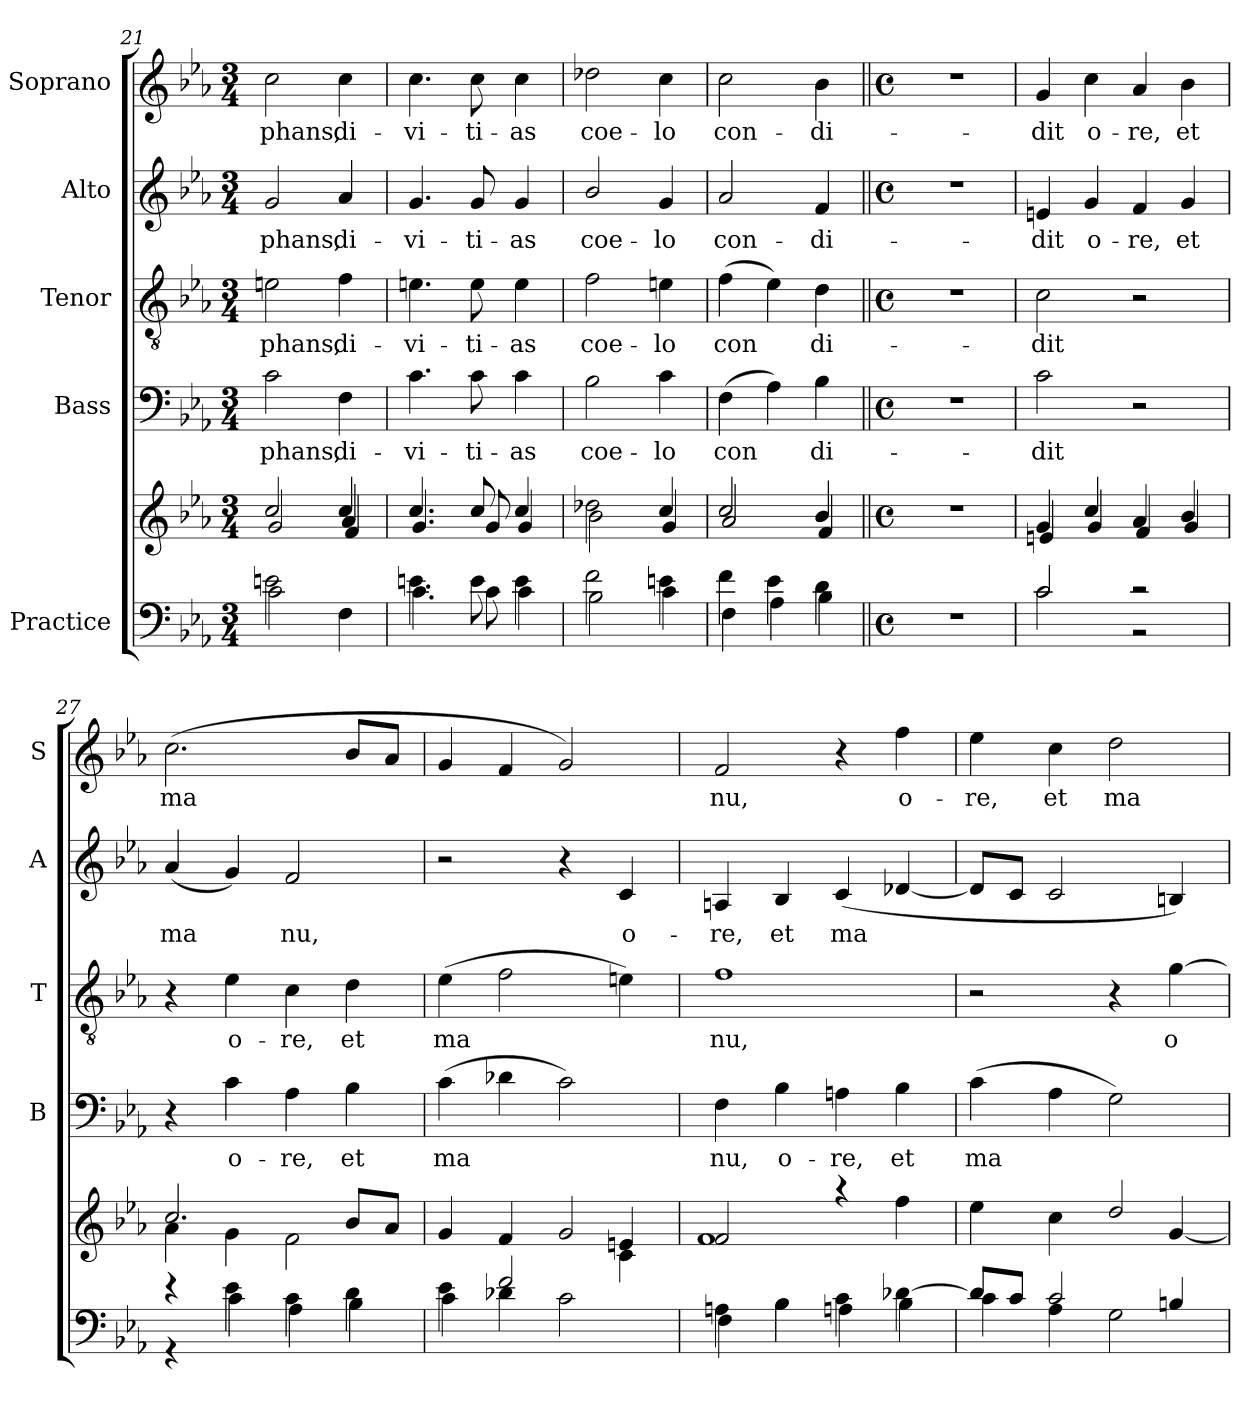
**kern	**kern	**kern	**text	**kern	**text	**kern	**text	**kern	**text
*part5	*part5	*part4	*part4	*part3	*part3	*part2	*part2	*part1	*part1
*staff6	*staff5	*staff4	*staff4	*staff3	*staff3	*staff2	*staff2	*staff1	*staff1
*I"Practice	*	*I"Bass	*	*I"Tenor	*	*I"Alto	*	*I"Soprano	*
*	*	*I'B	*	*I'T	*	*I'A	*	*I'S	*
*clefF4	*clefG2	*clefF4	*	*clefGv2	*	*clefG2	*	*clefG2	*
*k[b-e-a-]	*k[b-e-a-]	*k[b-e-a-]	*	*k[b-e-a-]	*	*k[b-e-a-]	*	*k[b-e-a-]	*
*E-:	*E-:	*E-:	*	*E-:	*	*E-:	*	*E-:	*
*M3/4	*M3/4	*M3/4	*	*M3/4	*	*M3/4	*	*M3/4	*
=21	=21	=21	=21	=21	=21	=21	=21	=21	=21
*^	*^	*	*	*	*	*	*	*	*
*	*	*	*^	*	*	*	*	*	*	*	*
!	!	!	!	!	!	!LO:LY:b	!	!LO:LY:b	!	!LO:LY:b	!	!LO:LY:b
2en\	2c\	2cc/	2g/	2ryy	2c\	-phans,	2en\	phans,	2g/	-phans,	2cc\	phans,
!	!	!	!	!	!	!LO:LY:b	!	!LO:LY:b	!	!LO:LY:b	!	!LO:LY:b
4ryy	4F\	4cc/	4a-/	4f/	4F\	di-	4f\	di-	4a-/	di-	4cc\	di-
=22	=22	=22	=22	=22	=22	=22	=22	=22	=22	=22	=22	=22
!	!	!	!	!	!	!LO:LY:b	!	!LO:LY:b	!	!LO:LY:b	!	!LO:LY:b
*	*	*	*v	*v	*	*	*	*	*	*	*	*
4.en\	4.c\	4.cc/	4.g/	4.c\	-vi-	4.en\	-vi-	4.g/	-vi-	4.cc\	-vi-
!	!	!	!	!	!LO:LY:b	!	!LO:LY:b	!	!LO:LY:b	!	!LO:LY:b
8e\	8c\	8cc/	8g/	8c\	-ti-	8e\	-ti-	8g/	-ti-	8cc\	-ti-
!	!	!	!	!	!LO:LY:b	!	!LO:LY:b	!	!LO:LY:b	!	!LO:LY:b
4e\	4c\	4cc/	4g/	4c\	-as	4e\	-as	4g/	-as	4cc\	-as
=23	=23	=23	=23	=23	=23	=23	=23	=23	=23	=23	=23
!	!	!	!	!	!LO:LY:b	!	!LO:LY:b	!	!LO:LY:b	!	!LO:LY:b
2f\	2B-\	2dd-X\	2b-\	2B-\	coe-	2f\	coe-	2b-/	coe-	2dd-X\	coe-
!	!	!	!	!	!LO:LY:b	!	!LO:LY:b	!	!LO:LY:b	!	!LO:LY:b
4en\	4c\	4cc/	4g/	4c\	-lo	4en\	-lo	4g/	-lo	4cc\	-lo
=24	=24	=24	=24	=24	=24	=24	=24	=24	=24	=24	=24
!	!	!	!	!	!LO:LY:b	!	!LO:LY:b	!	!LO:LY:b	!	!LO:LY:b
4f\	4F\	2cc/	2a-/	(>4F\	con­	(>4f\	con­	2a-/	con-	2cc\	con-
4e-\	4A-\	.	.	4A-\)	.	4e-\)	.	.	.	.	.
!	!	!	!	!	!LO:LY:b	!	!LO:LY:b	!	!LO:LY:b	!	!LO:LY:b
4d\	4B-\	4b-/	4f/	4B-\	di-	4d\	di-	4f/	-di-	4b-\	-di-
*v	*v	*	*	*	*	*	*	*	*	*	*
*	*v	*v	*	*	*	*	*	*	*	*
=25||	=25||	=25||	=25||	=25||	=25||	=25||	=25||	=25||	=25||
*M4/4	*M4/4	*M4/4	*	*M4/4	*	*M4/4	*	*M4/4	*
*met(c)	*met(c)	*met(c)	*	*met(c)	*	*met(c)	*	*met(c)	*
1r	1r	1r	.	1r	.	1r	.	1r	.
!!LO:PB:g=z
=26	=26	=26	=26	=26	=26	=26	=26	=26	=26
*^	*^	*	*	*	*	*	*	*	*
!	!	!	!	!	!LO:LY:b	!	!LO:LY:b	!	!LO:LY:b	!	!LO:LY:b
2c/	2c\	4g/	4en/	2c\	-dit	2c\	-dit	4en/	-dit	4g/	-dit
!	!	!	!	!	!	!	!	!	!LO:LY:b	!	!LO:LY:b
.	.	4cc/	4g/	.	.	.	.	4g/	o-	4cc\	o-
!	!	!	!	!	!	!	!	!	!LO:LY:b	!	!LO:LY:b
2r	2r	4a-/	4f/	2r	.	2r	.	4f/	-re,	4a-/	-re,
!	!	!	!	!	!	!	!	!	!LO:LY:b	!	!LO:LY:b
.	.	4b-/	4g/	.	.	.	.	4g/	et	4b-\	et
=27	=27	=27	=27	=27	=27	=27	=27	=27	=27	=27	=27
!	!	!	!	!	!	!	!	!	!LO:LY:b	!	!LO:LY:b
4r	4r	2.cc/	4a-\	4r	.	4r	.	(<4a-/	ma­	(<2.cc\	ma­
!	!	!	!	!	!LO:LY:b	!	!LO:LY:b	!	!	!	!
4e-\	4c\	.	4g\	4c\	o-	4e-\	o-	4g/)	.	.	.
!	!	!	!	!	!LO:LY:b	!	!LO:LY:b	!	!LO:LY:b	!	!
4c\	4A-\	.	2f\	4A-\	-re,	4c\	-re,	2f/	nu,	.	.
!	!	!	!	!	!LO:LY:b	!	!LO:LY:b	!	!	!	!
4d\	4B-\	8b-/L	.	4B-\	et	4d\	et	.	.	8b-/L	.
.	.	8a-/J	.	.	.	.	.	.	.	8a-/J	.
=28	=28	=28	=28	=28	=28	=28	=28	=28	=28	=28	=28
*	*	*	*^	*	*	*	*	*	*	*	*
!	!	!	!	!	!	!LO:LY:b	!	!LO:LY:b	!	!	!	!
4e-\	4c\	4g/	2ryy	2.ryy	(>4c\	ma­	(>4e-\	ma­	2r	.	4g/	.
2f/	4d-X\	4f/	.	.	4d-X\	.	2f\	.	.	.	4f/	.
.	2c\	2g/	4ryy	.	2c\)	.	.	.	4r	.	2g/)	.
!	!	!	!	!	!	!	!	!	!	!LO:LY:b	!	!
4ryy	.	.	4c\	4en/	.	.	4en\)	.	4c/	o-	.	.
=29	=29	=29	=29	=29	=29	=29	=29	=29	=29	=29	=29	=29
!	!	!	!	!	!	!LO:LY:b	!	!LO:LY:b	!	!LO:LY:b	!	!LO:LY:b
*	*	*	*v	*v	*	*	*	*	*	*	*	*
4An\	4F\	2f/	1f	4F\	nu,	1f	nu,	4An/	-re,	2f/	nu,
!	!	!	!	!	!LO:LY:b	!	!	!	!LO:LY:b	!	!
4B-\	4B-\	.	.	4B-\	o-	.	.	4B-/	et	.	.
!	!	!	!	!	!LO:LY:b	!	!	!	!LO:LY:b	!	!
4c\	4An\	4raa	.	4An\	-re,	.	.	(<4c/	ma­	4r	.
!	!	!	!	!	!LO:LY:b	!	!	!	!	!	!LO:LY:b
[<4d-X\	4B-\	4ff\	.	4B-\	et	.	.	[4d-X/	.	4ff\	o-
=30	=30	=30	=30	=30	=30	=30	=30	=30	=30	=30	=30
*	*^	*	*	*	*	*	*	*	*	*	*
!	!	!	!	!	!	!LO:LY:b	!	!	!	!	!	!LO:LY:b
8d-/L]	2ryy	4c\	4ee-\	2.ryy	(>4c\	ma­	2r	.	8d-/L]	.	4ee-\	-re,
8c/J	.	.	.	.	.	.	.	.	8c/J	.	.	.
!	!	!	!	!	!	!	!	!	!	!	!	!LO:LY:b
2c/	.	4A-\	4cc\	.	4A-\	.	.	.	2c/	.	4cc\	et
!	!	!	!	!	!	!	!	!	!	!	!	!LO:LY:b
.	4ryy	2G\	2dd/	.	2G\)	.	4r	.	.	.	2dd\	ma-
!	!	!	!	!	!	!	!	!LO:LY:b	!	!	!	!
4Bn/	4ryy	.	.	[>4g/	.	.	[4g\	o­	4Bn/)	.	.	.
*v	*v	*v	*	*	*	*	*	*	*	*	*	*
*	*v	*v	*	*	*	*	*	*	*	*
=	=	=	=	=	=	=	=	=	=
*-	*-	*-	*-	*-	*-	*-	*-	*-	*-
